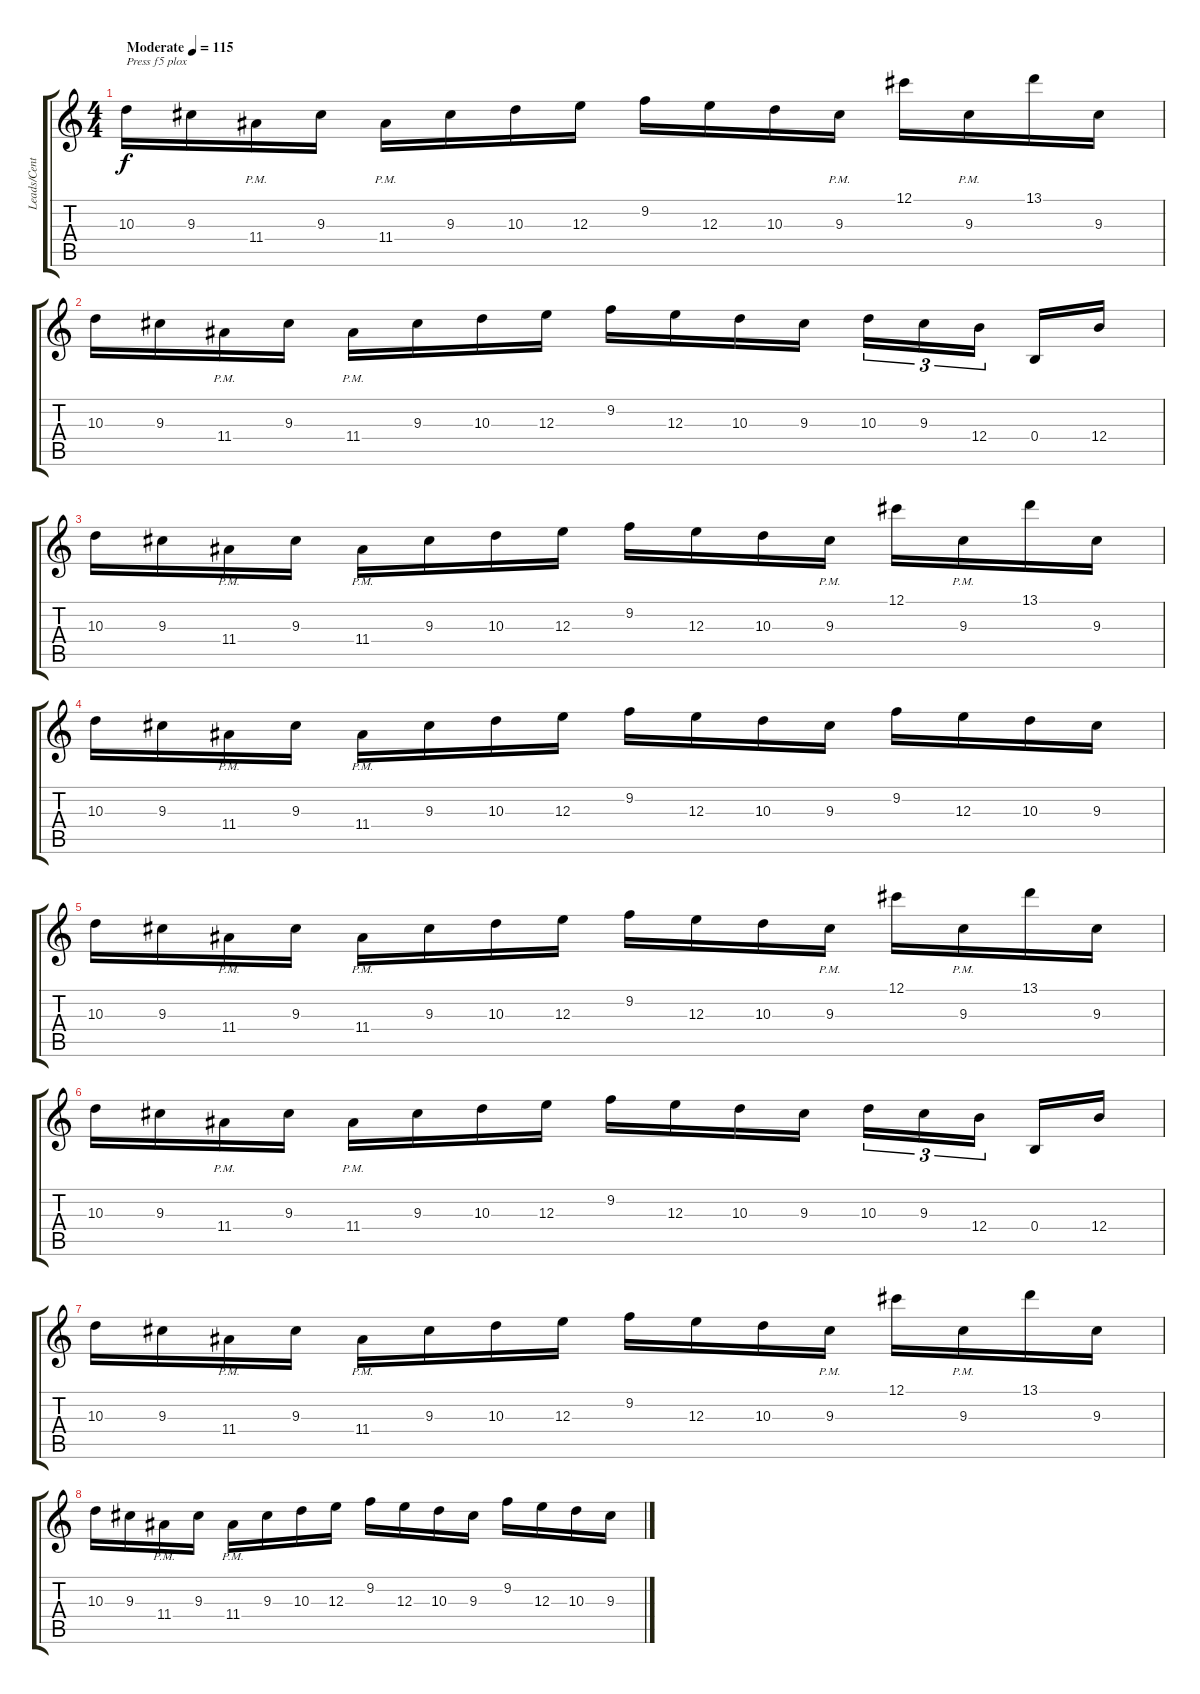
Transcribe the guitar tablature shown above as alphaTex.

\track ("Leads/Center" "Leads/Cent") {instrument distortionguitar}
\staff {score tabs}
\tuning (Db4 Ab3 E3 B2 Gb2 B1) {hide}
\ts (4 4)
\tempo (115 "Moderate")
\clef g2
\ks c
10.3.16{txt "Press f5 plox" dy f instrument distortionguitar} 9.3.16 11.4{pm}.16 9.3.16 11.4{pm}.16 9.3.16 10.3.16 12.3.16 9.2.16 12.3.16 10.3.16 9.3{pm}.16 12.1.16 9.3{pm}.16 13.1.16 9.3.16 |
10.3.16 9.3.16 11.4{pm}.16 9.3.16 11.4{pm}.16 9.3.16 10.3.16 12.3.16 9.2.16 12.3.16 10.3.16 9.3.16 10.3.16{tu (3 2)} 9.3.16{tu (3 2)} 12.4.16{tu (3 2)} 0.4.16 12.4.16 |
10.3.16 9.3.16 11.4{pm}.16 9.3.16 11.4{pm}.16 9.3.16 10.3.16 12.3.16 9.2.16 12.3.16 10.3.16 9.3{pm}.16 12.1.16 9.3{pm}.16 13.1.16 9.3.16 |
10.3.16 9.3.16 11.4{pm}.16 9.3.16 11.4{pm}.16 9.3.16 10.3.16 12.3.16 9.2.16 12.3.16 10.3.16 9.3.16 9.2.16 12.3.16 10.3.16 9.3.16 |
10.3.16 9.3.16 11.4{pm}.16 9.3.16 11.4{pm}.16 9.3.16 10.3.16 12.3.16 9.2.16 12.3.16 10.3.16 9.3{pm}.16 12.1.16 9.3{pm}.16 13.1.16 9.3.16 |
10.3.16 9.3.16 11.4{pm}.16 9.3.16 11.4{pm}.16 9.3.16 10.3.16 12.3.16 9.2.16 12.3.16 10.3.16 9.3.16 10.3.16{tu (3 2)} 9.3.16{tu (3 2)} 12.4.16{tu (3 2)} 0.4.16 12.4.16 |
10.3.16 9.3.16 11.4{pm}.16 9.3.16 11.4{pm}.16 9.3.16 10.3.16 12.3.16 9.2.16 12.3.16 10.3.16 9.3{pm}.16 12.1.16 9.3{pm}.16 13.1.16 9.3.16 |
10.3.16 9.3.16 11.4{pm}.16 9.3.16 11.4{pm}.16 9.3.16 10.3.16 12.3.16 9.2.16 12.3.16 10.3.16 9.3.16 9.2.16 12.3.16 10.3.16 9.3.16
